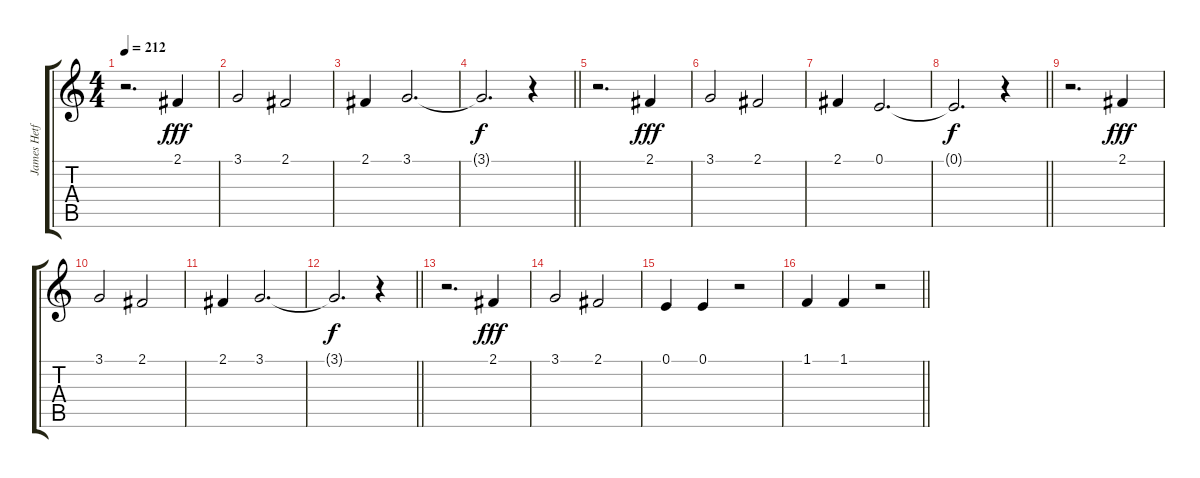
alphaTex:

\track ("James Hetfield Voice" "James Hetf") {instrument lead6voice}
\staff {score tabs}
\tuning (E4 B3 G3 D3 A2 E2) {hide}
\ts (4 4)
\tempo 212
\clef g2
\ks c
r.2{d dy f} 2.1.4{dy fff} |
3.1.2 2.1.2 |
2.1.4 3.1.2{d} |
\barLineRight lightlight
3.1{t}.2{d dy f} r.4 |
r.2{d} 2.1.4{dy fff} |
3.1.2 2.1.2 |
2.1.4 0.1.2{d} |
\barLineRight lightlight
0.1{t}.2{d dy f} r.4 |
r.2{d} 2.1.4{dy fff} |
3.1.2 2.1.2 |
2.1.4 3.1.2{d} |
\barLineRight lightlight
3.1{t}.2{d dy f} r.4 |
r.2{d} 2.1.4{dy fff} |
3.1.2 2.1.2 |
0.1.4 0.1.4 r.2 |
\barLineRight lightlight
1.1.4 1.1.4 r.2
